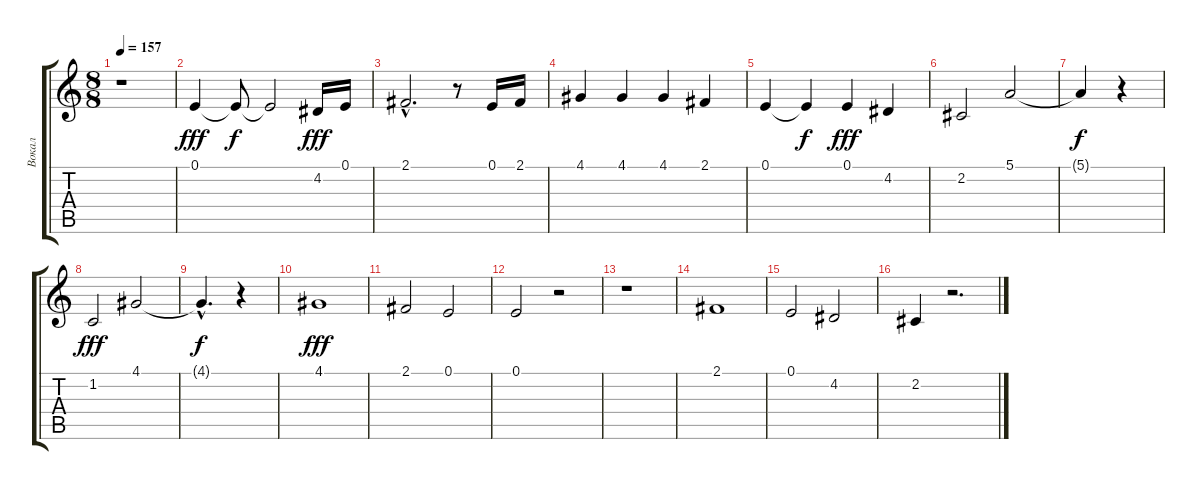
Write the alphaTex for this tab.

\track ("Вокал" "Вокал") {instrument tenorsax}
\staff {score tabs}
\tuning (E4 B3 G3 D3 A2 E2) {hide}
\ts (8 8)
\tempo 157
\clef g2
\ks c
r.1{dy f} |
0.1.4{dy fff} 0.1{t}.8{dy f} 0.1{t}.2 4.2.16{dy fff} 0.1.16 |
2.1{hac}.2{d} r.8 0.1.16 2.1.16 |
4.1.4 4.1.4 4.1.4 2.1.4 |
0.1.4 0.1{t}.4{dy f} 0.1.4{dy fff} 4.2.4 |
2.2.2 5.1.2 |
5.1{t}.4{dy f} r.4 |
1.2.2{dy fff} 4.1.2 |
4.1{hac t}.4{d dy f} r.4 |
4.1.1{dy fff} |
2.1.2 0.1.2 |
0.1.2 r.2 |
r.1 |
2.1.1 |
0.1.2 4.2.2 |
2.2.4 r.2{d}
